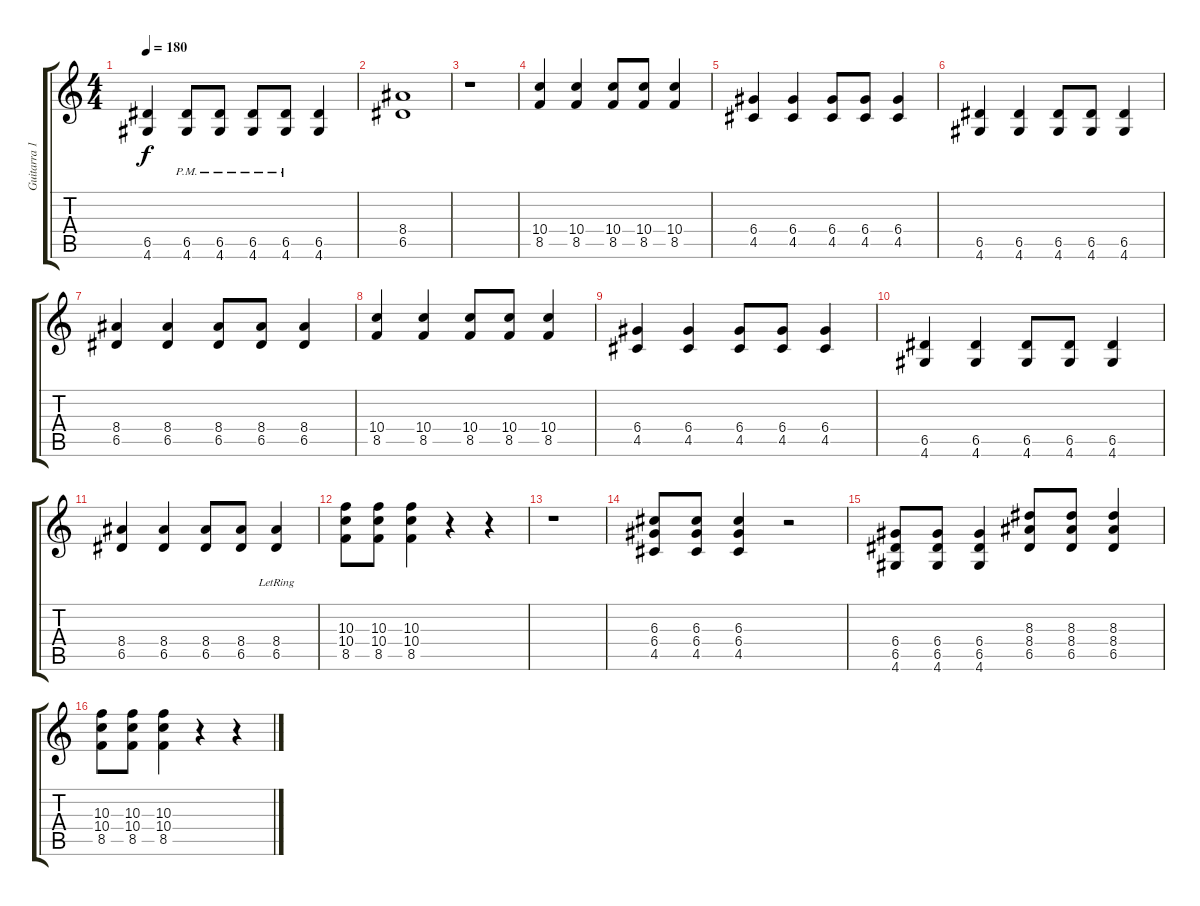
\track ("Guitarra 1" "Guitarra 1") {instrument distortionguitar}
\staff {score tabs}
\tuning (E4 B3 G3 D3 A2 E2) {hide}
\ts (4 4)
\tempo 180
\clef g2
\ks c
(6.5 4.6).4{dy f} (6.5{pm} 4.6{pm}).8 (6.5{pm} 4.6{pm}).8 (6.5{pm} 4.6{pm}).8 (6.5{pm} 4.6{pm}).8 (6.5 4.6).4 |
(8.4 6.5).1 |
r.1 |
(10.4 8.5).4 (10.4 8.5).4 (10.4 8.5).8 (10.4 8.5).8 (10.4 8.5).4 |
(6.4 4.5).4 (6.4 4.5).4 (6.4 4.5).8 (6.4 4.5).8 (6.4 4.5).4 |
(6.5 4.6).4 (6.5 4.6).4 (6.5 4.6).8 (6.5 4.6).8 (6.5 4.6).4 |
(8.4 6.5).4 (8.4 6.5).4 (8.4 6.5).8 (8.4 6.5).8 (8.4 6.5).4 |
(10.4 8.5).4 (10.4 8.5).4 (10.4 8.5).8 (10.4 8.5).8 (10.4 8.5).4 |
(6.4 4.5).4 (6.4 4.5).4 (6.4 4.5).8 (6.4 4.5).8 (6.4 4.5).4 |
(6.5 4.6).4 (6.5 4.6).4 (6.5 4.6).8 (6.5 4.6).8 (6.5 4.6).4 |
(8.4 6.5).4 (8.4 6.5).4 (8.4 6.5).8 (8.4 6.5).8 (8.4{lr} 6.5{lr}).4 |
(10.3 10.4 8.5).8 (10.3 10.4 8.5).8 (10.3 10.4 8.5).4 r.4 r.4 |
r.1 |
(6.3 6.4 4.5).8 (6.3 6.4 4.5).8 (6.3 6.4 4.5).4 r.2 |
(6.4 6.5 4.6).8 (6.4 6.5 4.6).8 (6.4 6.5 4.6).4 (8.3 8.4 6.5).8 (8.3 8.4 6.5).8 (8.3 8.4 6.5).4 |
(10.3 10.4 8.5).8 (10.3 10.4 8.5).8 (10.3 10.4 8.5).4 r.4 r.4
